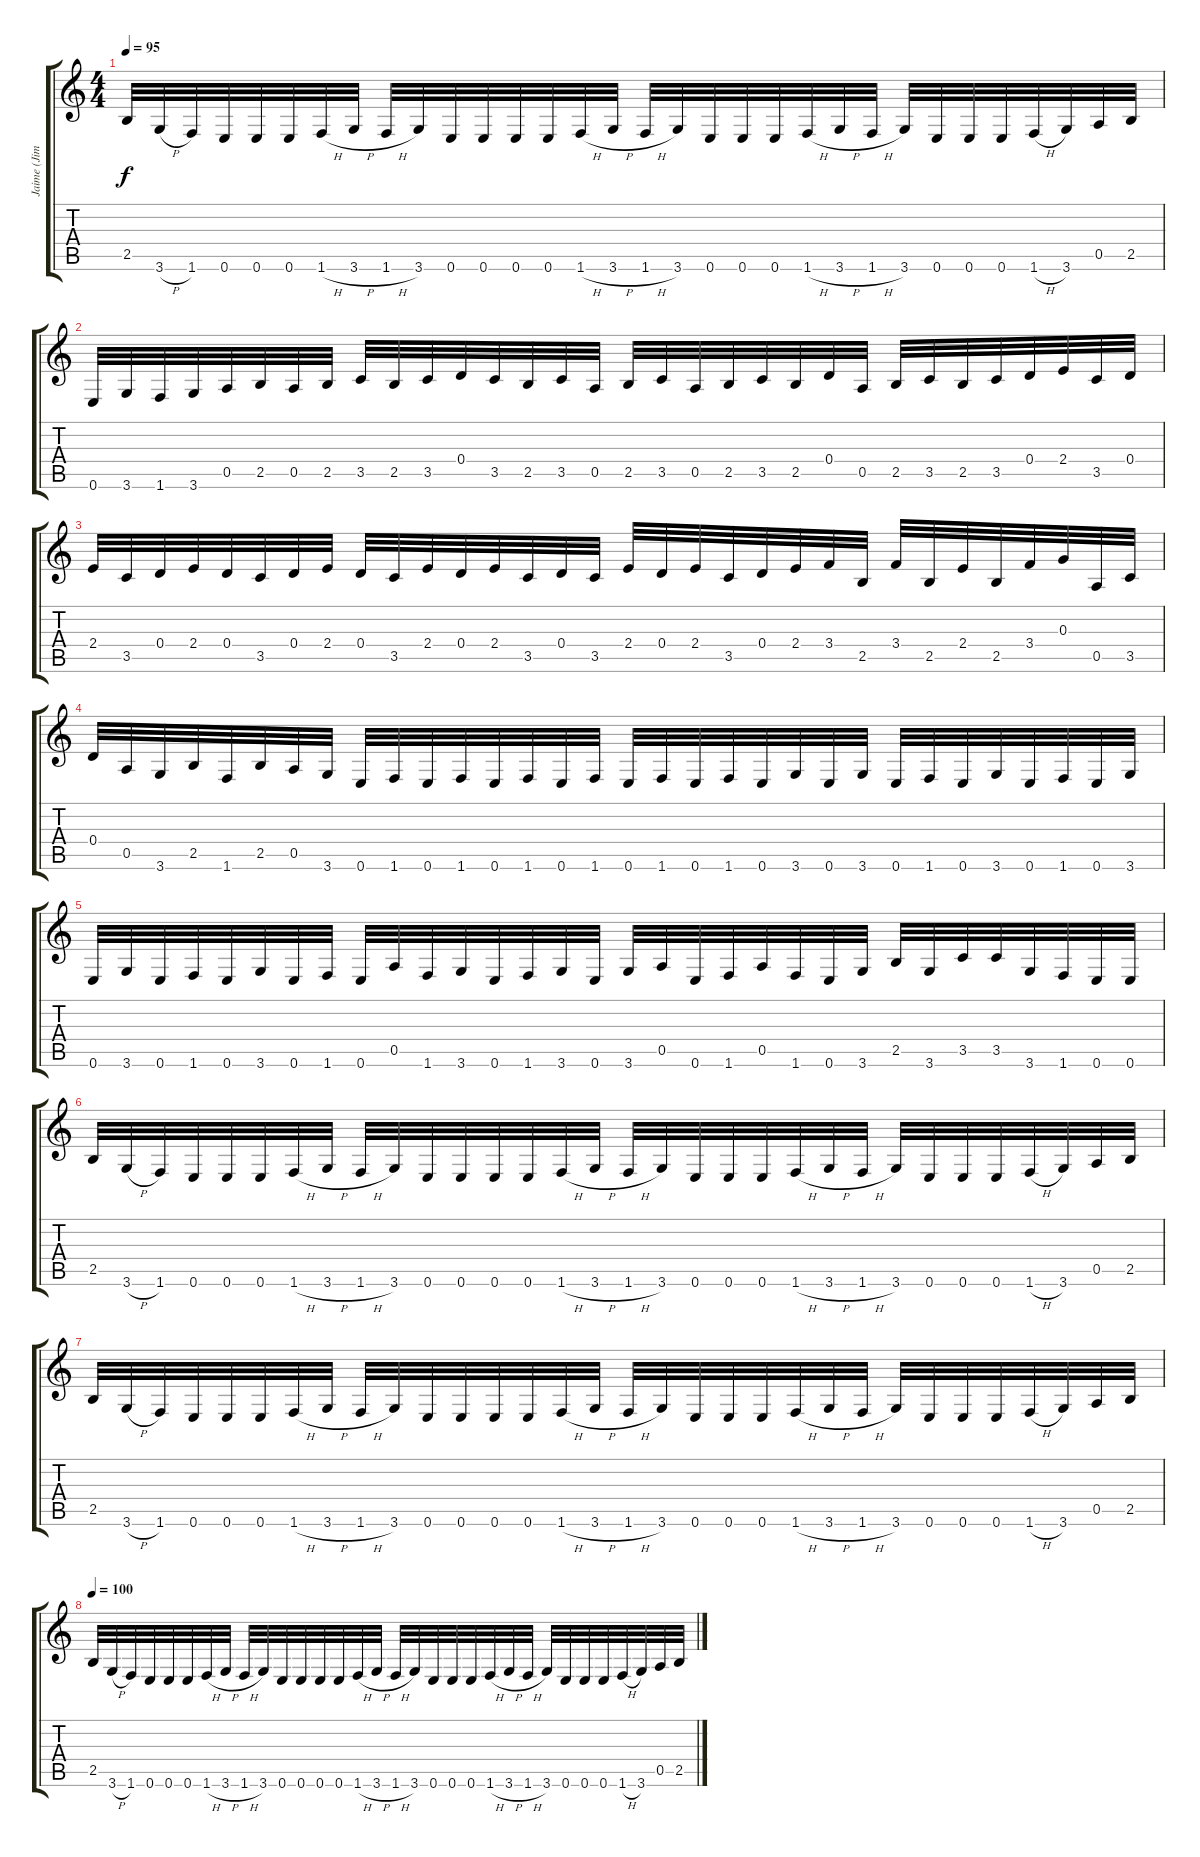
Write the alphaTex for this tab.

\track ("Jaime (Jimmy Froster)" "Jaime (Jim") {instrument distortionguitar}
\staff {score tabs}
\tuning (E4 B3 G3 D3 A2 E2) {hide}
\ts (4 4)
\tempo 95
\clef g2
\ks c
2.5.32{dy f} 3.6{h}.32 1.6.32 0.6.32 0.6.32 0.6.32 1.6{h}.32 3.6{h}.32 1.6{h}.32 3.6.32 0.6.32 0.6.32 0.6.32 0.6.32 1.6{h}.32 3.6{h}.32 1.6{h}.32 3.6.32 0.6.32 0.6.32 0.6.32 1.6{h}.32 3.6{h}.32 1.6{h}.32 3.6.32 0.6.32 0.6.32 0.6.32 1.6{h}.32 3.6.32 0.5.32 2.5.32 |
0.6.32 3.6.32 1.6.32 3.6.32 0.5.32 2.5.32 0.5.32 2.5.32 3.5.32 2.5.32 3.5.32 0.4.32 3.5.32 2.5.32 3.5.32 0.5.32 2.5.32 3.5.32 0.5.32 2.5.32 3.5.32 2.5.32 0.4.32 0.5.32 2.5.32 3.5.32 2.5.32 3.5.32 0.4.32 2.4.32 3.5.32 0.4.32 |
2.4.32 3.5.32 0.4.32 2.4.32 0.4.32 3.5.32 0.4.32 2.4.32 0.4.32 3.5.32 2.4.32 0.4.32 2.4.32 3.5.32 0.4.32 3.5.32 2.4.32 0.4.32 2.4.32 3.5.32 0.4.32 2.4.32 3.4.32 2.5.32 3.4.32 2.5.32 2.4.32 2.5.32 3.4.32 0.3.32 0.5.32 3.5.32 |
0.4.32 0.5.32 3.6.32 2.5.32 1.6.32 2.5.32 0.5.32 3.6.32 0.6.32 1.6.32 0.6.32 1.6.32 0.6.32 1.6.32 0.6.32 1.6.32 0.6.32 1.6.32 0.6.32 1.6.32 0.6.32 3.6.32 0.6.32 3.6.32 0.6.32 1.6.32 0.6.32 3.6.32 0.6.32 1.6.32 0.6.32 3.6.32 |
0.6.32 3.6.32 0.6.32 1.6.32 0.6.32 3.6.32 0.6.32 1.6.32 0.6.32 0.5.32 1.6.32 3.6.32 0.6.32 1.6.32 3.6.32 0.6.32 3.6.32 0.5.32 0.6.32 1.6.32 0.5.32 1.6.32 0.6.32 3.6.32 2.5.32 3.6.32 3.5.32 3.5.32 3.6.32 1.6.32 0.6.32 0.6.32 |
2.5.32 3.6{h}.32 1.6.32 0.6.32 0.6.32 0.6.32 1.6{h}.32 3.6{h}.32 1.6{h}.32 3.6.32 0.6.32 0.6.32 0.6.32 0.6.32 1.6{h}.32 3.6{h}.32 1.6{h}.32 3.6.32 0.6.32 0.6.32 0.6.32 1.6{h}.32 3.6{h}.32 1.6{h}.32 3.6.32 0.6.32 0.6.32 0.6.32 1.6{h}.32 3.6.32 0.5.32 2.5.32 |
2.5.32 3.6{h}.32 1.6.32 0.6.32 0.6.32 0.6.32 1.6{h}.32 3.6{h}.32 1.6{h}.32 3.6.32 0.6.32 0.6.32 0.6.32 0.6.32 1.6{h}.32 3.6{h}.32 1.6{h}.32 3.6.32 0.6.32 0.6.32 0.6.32 1.6{h}.32 3.6{h}.32 1.6{h}.32 3.6.32 0.6.32 0.6.32 0.6.32 1.6{h}.32 3.6.32 0.5.32 2.5.32 |
\tempo 100
2.5.32 3.6{h}.32 1.6.32 0.6.32 0.6.32 0.6.32 1.6{h}.32 3.6{h}.32 1.6{h}.32 3.6.32 0.6.32 0.6.32 0.6.32 0.6.32 1.6{h}.32 3.6{h}.32 1.6{h}.32 3.6.32 0.6.32 0.6.32 0.6.32 1.6{h}.32 3.6{h}.32 1.6{h}.32 3.6.32 0.6.32 0.6.32 0.6.32 1.6{h}.32 3.6.32 0.5.32 2.5.32
